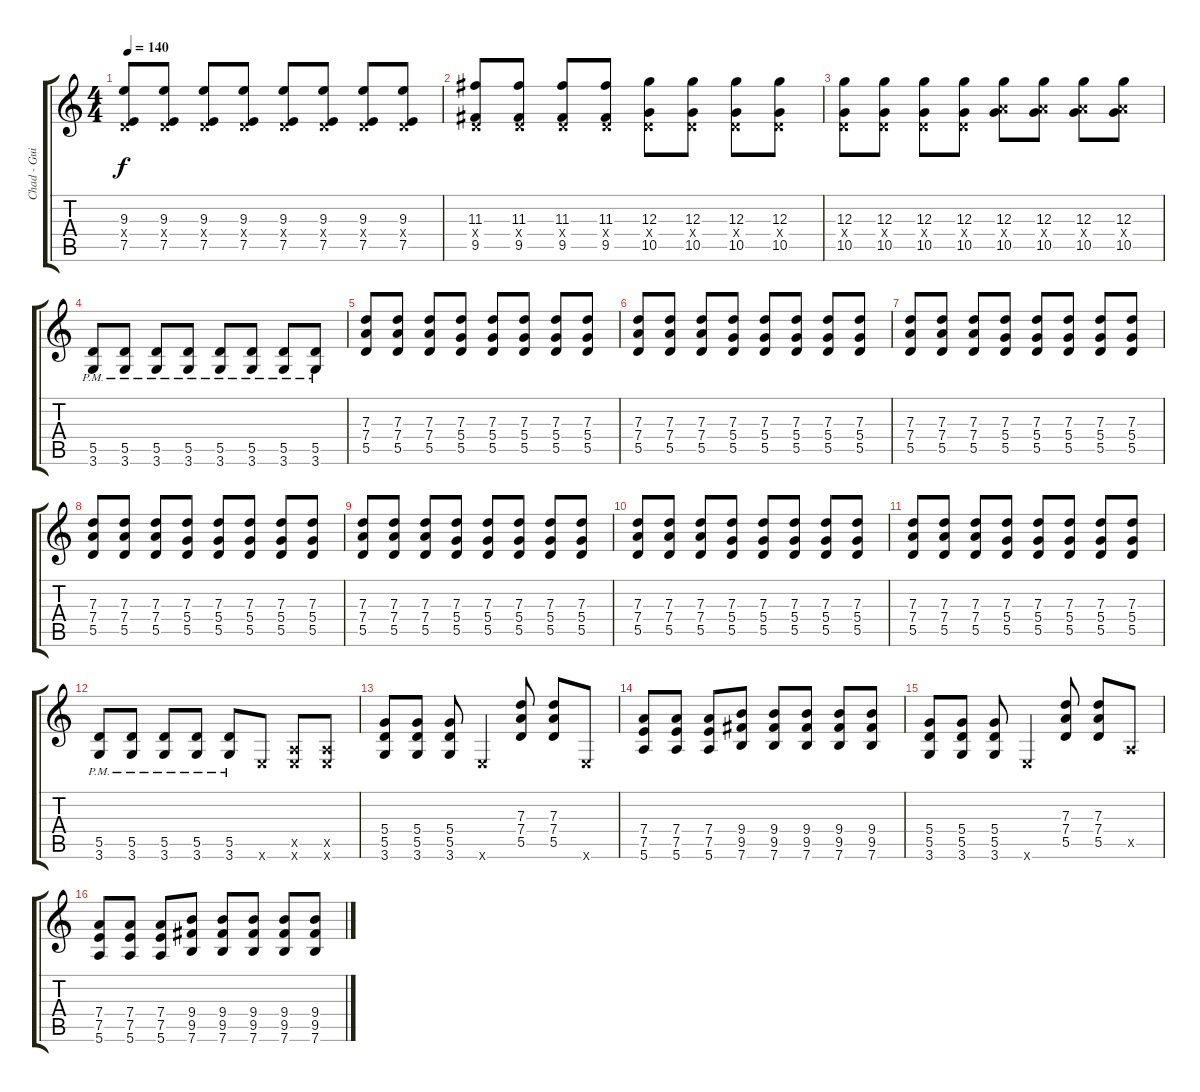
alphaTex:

\track ("Chad - Guitar" "Chad - Gui") {instrument overdrivenguitar}
\staff {score tabs}
\tuning (E4 B3 G3 D3 A2 E2) {hide}
\ts (4 4)
\tempo 140
\clef g2
\ks c
(9.3 0.4{x} 7.5).8{dy f} (9.3 0.4{x} 7.5).8 (9.3 0.4{x} 7.5).8 (9.3 0.4{x} 7.5).8 (9.3 0.4{x} 7.5).8 (9.3 0.4{x} 7.5).8 (9.3 0.4{x} 7.5).8 (9.3 0.4{x} 7.5).8 |
(11.3 0.4{x} 9.5).8 (11.3 0.4{x} 9.5).8 (11.3 0.4{x} 9.5).8 (11.3 0.4{x} 9.5).8 (12.3 0.4{x} 10.5).8 (12.3 0.4{x} 10.5).8 (12.3 0.4{x} 10.5).8 (12.3 0.4{x} 10.5).8 |
(12.3 0.4{x} 10.5).8 (12.3 0.4{x} 10.5).8 (12.3 0.4{x} 10.5).8 (12.3 0.4{x} 10.5).8 (12.3 7.4{x} 10.5).8 (12.3 7.4{x} 10.5).8 (12.3 7.4{x} 10.5).8 (12.3 7.4{x} 10.5).8 |
(5.5{pm} 3.6{pm}).8 (5.5{pm} 3.6{pm}).8 (5.5{pm} 3.6{pm}).8 (5.5{pm} 3.6{pm}).8 (5.5{pm} 3.6{pm}).8 (5.5{pm} 3.6{pm}).8 (5.5{pm} 3.6{pm}).8 (5.5{pm} 3.6{pm}).8 |
(7.3 7.4 5.5).8 (7.3 7.4 5.5).8 (7.3 7.4 5.5).8 (7.3 5.4 5.5).8 (7.3 5.4 5.5).8 (7.3 5.4 5.5).8 (7.3 5.4 5.5).8 (7.3 5.4 5.5).8 |
(7.3 7.4 5.5).8 (7.3 7.4 5.5).8 (7.3 7.4 5.5).8 (7.3 5.4 5.5).8 (7.3 5.4 5.5).8 (7.3 5.4 5.5).8 (7.3 5.4 5.5).8 (7.3 5.4 5.5).8 |
(7.3 7.4 5.5).8 (7.3 7.4 5.5).8 (7.3 7.4 5.5).8 (7.3 5.4 5.5).8 (7.3 5.4 5.5).8 (7.3 5.4 5.5).8 (7.3 5.4 5.5).8 (7.3 5.4 5.5).8 |
(7.3 7.4 5.5).8 (7.3 7.4 5.5).8 (7.3 7.4 5.5).8 (7.3 5.4 5.5).8 (7.3 5.4 5.5).8 (7.3 5.4 5.5).8 (7.3 5.4 5.5).8 (7.3 5.4 5.5).8 |
(7.3 7.4 5.5).8 (7.3 7.4 5.5).8 (7.3 7.4 5.5).8 (7.3 5.4 5.5).8 (7.3 5.4 5.5).8 (7.3 5.4 5.5).8 (7.3 5.4 5.5).8 (7.3 5.4 5.5).8 |
(7.3 7.4 5.5).8 (7.3 7.4 5.5).8 (7.3 7.4 5.5).8 (7.3 5.4 5.5).8 (7.3 5.4 5.5).8 (7.3 5.4 5.5).8 (7.3 5.4 5.5).8 (7.3 5.4 5.5).8 |
(7.3 7.4 5.5).8 (7.3 7.4 5.5).8 (7.3 7.4 5.5).8 (7.3 5.4 5.5).8 (7.3 5.4 5.5).8 (7.3 5.4 5.5).8 (7.3 5.4 5.5).8 (7.3 5.4 5.5).8 |
(5.5{pm} 3.6{pm}).8 (5.5{pm} 3.6{pm}).8 (5.5{pm} 3.6{pm}).8 (5.5{pm} 3.6{pm}).8 (5.5{pm} 3.6{pm}).8 0.6{x}.8 (0.5{x} 0.6{x}).8 (0.5{x} 0.6{x}).8 |
(5.4 5.5 3.6).8 (5.4 5.5 3.6).8 (5.4 5.5 3.6).8 0.6{x}.4 (7.3 7.4 5.5).8 (7.3 7.4 5.5).8 0.6{x}.8 |
(7.4 7.5 5.6).8 (7.4 7.5 5.6).8 (7.4 7.5 5.6).8 (9.4 9.5 7.6).8 (9.4 9.5 7.6).8 (9.4 9.5 7.6).8 (9.4 9.5 7.6).8 (9.4 9.5 7.6).8 |
(5.4 5.5 3.6).8 (5.4 5.5 3.6).8 (5.4 5.5 3.6).8 0.6{x}.4 (7.3 7.4 5.5).8 (7.3 7.4 5.5).8 0.5{x}.8 |
(7.4 7.5 5.6).8 (7.4 7.5 5.6).8 (7.4 7.5 5.6).8 (9.4 9.5 7.6).8 (9.4 9.5 7.6).8 (9.4 9.5 7.6).8 (9.4 9.5 7.6).8 (9.4 9.5 7.6).8
